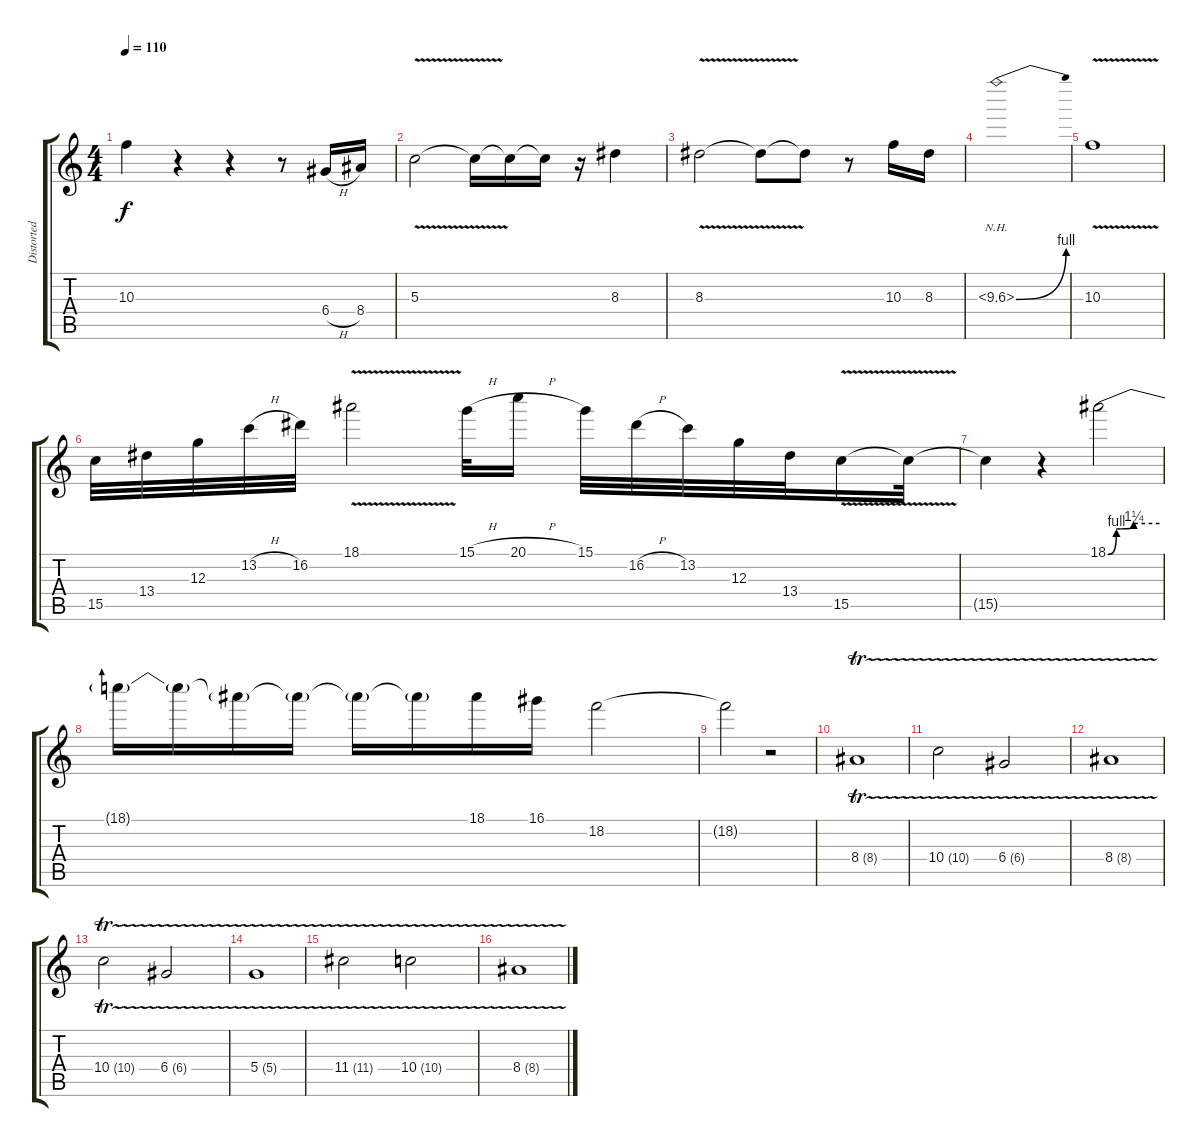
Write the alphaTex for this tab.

\track ("Distorted Solo" "Distorted ") {instrument distortionguitar}
\staff {score tabs}
\tuning (E4 B3 G3 D3 A2 E2) {hide}
\ts (4 4)
\tempo 110
\clef g2
\ks c
10.3{t}.4{dy f} r.4 r.4 r.8 6.4{h}.16 8.4.16 |
5.3{v}.2 5.3{t}.16 5.3{t}.16 5.3{t}.16 r.16 8.3.4 |
8.3{v}.2 8.3{t}.8 8.3{t}.8 r.8 10.3.16 8.3.16 |
10.3{be (bend 0 0 60 4) nh}.1 |
10.3{v}.1 |
15.5.32 13.4.32 12.3.32 13.2{h}.32 16.2.32 18.1{v}.2 15.1{h}.32 20.1{h}.16 15.1.32 16.2{h}.32 13.2.32 12.3.32 13.4.32 15.5{v}.16 15.5{t}.32 |
15.5{t}.4 r.4 18.1{be (custom 0 0 10 4 15 4 30 5 60 5)}.2 |
18.1{t}.16 18.1{t}.16 18.1{t}.16 18.1{t}.16 18.1{t}.16 18.1{t}.16 18.1.16 16.1.16 18.2.2 |
18.2{t}.2 r.2 |
8.4{tr (8 16)}.1 |
10.4{tr (10 16)}.2 6.4{tr (6 16)}.2 |
8.4{tr (8 16)}.1 |
10.4{tr (10 16)}.2 6.4{tr (6 16)}.2 |
5.4{tr (5 16)}.1 |
11.4{tr (11 16)}.2 10.4{tr (10 16)}.2 |
8.4{tr (8 16)}.1
